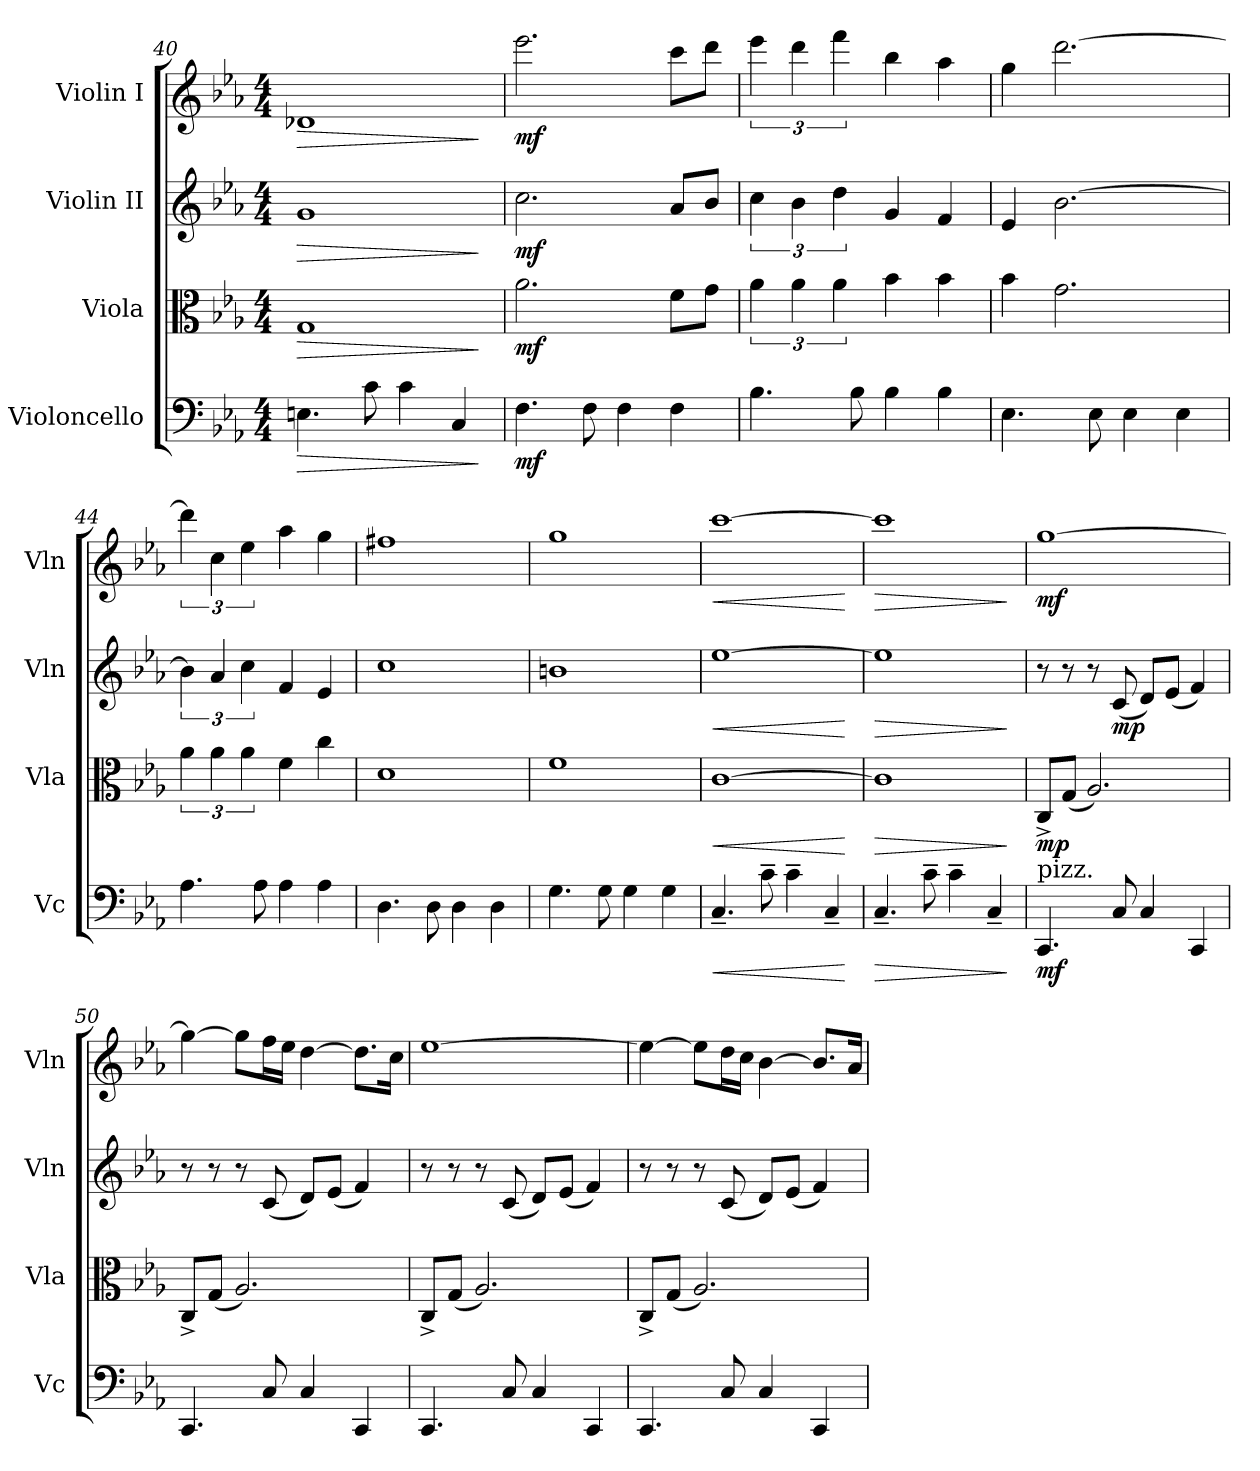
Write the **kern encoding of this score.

**kern	**dynam	**kern	**dynam	**kern	**dynam	**kern	**dynam
*part4	*part4	*part3	*part3	*part2	*part2	*part1	*part1
*staff4	*staff4	*staff3	*staff3	*staff2	*staff2	*staff1	*staff1
*I"Violoncello	*	*I"Viola	*	*I"Violin II	*	*I"Violin I	*
*I'Vc	*	*I'Vla	*	*I'Vln	*	*I'Vln	*
*clefF4	*	*clefC3	*	*clefG2	*	*clefG2	*
*k[b-e-a-]	*	*k[b-e-a-]	*	*k[b-e-a-]	*	*k[b-e-a-]	*
*M4/4	*	*M4/4	*	*M4/4	*	*M4/4	*
=40	=40	=40	=40	=40	=40	=40	=40
!	!LO:HP:b	!	!LO:HP:b	!	!LO:HP:b	!	!LO:HP:b
4.En\	>	1G	>	1g	>	1d-X	>
8c\	.	.	.	.	.	.	.
4c\	.	.	.	.	.	.	.
4C/	.	.	.	.	.	.	.
.	]	.	]	.	]	.	]
!!LO:LB:g=z
=41	=41	=41	=41	=41	=41	=41	=41
!	!LO:DY:b	!	!LO:DY:b	!	!LO:DY:b	!	!LO:DY:b
4.F\	mf	2.a-\	mf	2.cc\	mf	2.eee-\	mf
8F\	.	.	.	.	.	.	.
4F\	.	.	.	.	.	.	.
4F\	.	8f\L	.	8a-/L	.	8ccc\L	.
.	.	8g\J	.	8b-/J	.	8ddd\J	.
=42	=42	=42	=42	=42	=42	=42	=42
4.B-\	.	6a-\	.	6cc\	.	6eee-\	.
.	.	6a-\	.	6b-\	.	6ddd\	.
.	.	6a-\	.	6dd\	.	6fff\	.
8B-\	.	.	.	.	.	.	.
4B-\	.	4b-\	.	4g/	.	4bb-\	.
4B-\	.	4b-\	.	4f/	.	4aa-\	.
=43	=43	=43	=43	=43	=43	=43	=43
4.E-\	.	4b-\	.	4e-/	.	4gg\	.
.	.	2.g\	.	[2.b-\	.	[2.ddd\	.
8E-\	.	.	.	.	.	.	.
4E-\	.	.	.	.	.	.	.
4E-\	.	.	.	.	.	.	.
=44	=44	=44	=44	=44	=44	=44	=44
4.A-\	.	6a-\	.	6b-\]	.	6ddd\]	.
.	.	6a-\	.	6a-/	.	6cc\	.
.	.	6a-\	.	6cc\	.	6ee-\	.
8A-\	.	.	.	.	.	.	.
4A-\	.	4f\	.	4f/	.	4aa-\	.
4A-\	.	4cc\	.	4e-/	.	4gg\	.
=45	=45	=45	=45	=45	=45	=45	=45
4.D\	.	1d	.	1cc	.	1ff#X	.
8D\	.	.	.	.	.	.	.
4D\	.	.	.	.	.	.	.
4D\	.	.	.	.	.	.	.
=46	=46	=46	=46	=46	=46	=46	=46
4.G\	.	1f	.	1bn	.	1gg	.
8G\	.	.	.	.	.	.	.
4G\	.	.	.	.	.	.	.
4G\	.	.	.	.	.	.	.
=47	=47	=47	=47	=47	=47	=47	=47
!	!LO:HP:b	!	!LO:HP:b	!	!LO:HP:b	!	!LO:HP:b
4.C~/	<	[1c	<	[1ee-	<	[1ccc	<
8c~\	.	.	.	.	.	.	.
4c~\	.	.	.	.	.	.	.
4C~/	.	.	.	.	.	.	.
.	[	.	[	.	[	.	[
!!LO:PB:g=z
=48	=48	=48	=48	=48	=48	=48	=48
!	!LO:HP:b	!	!LO:HP:b	!	!LO:HP:b	!	!LO:HP:b
4.C~/	>	1c]	>	1ee-]	>	1ccc]	>
8c~\	.	.	.	.	.	.	.
4c~\	.	.	.	.	.	.	.
4C~/	.	.	.	.	.	.	.
.	]	.	]	.	]	.	]
=49	=49	=49	=49	=49	=49	=49	=49
!LO:TX:a:t=pizz.	!	!	!	!	!	!	!
!	!LO:DY:b	!	!LO:DY:b	!	!	!	!LO:DY:b
4.CC/	mf	8C^/L	mp	8r	.	[1gg	mf
.	.	(8G/J	.	8r	.	.	.
.	.	2.A-/)	.	8r	.	.	.
!	!	!	!	!	!LO:DY:b	!	!
8C/	.	.	.	(8c/	mp	.	.
4C/	.	.	.	8d/L)	.	.	.
.	.	.	.	(8e-/J	.	.	.
4CC/	.	.	.	4f/)	.	.	.
=50	=50	=50	=50	=50	=50	=50	=50
4.CC/	.	8C^/L	.	8r	.	4gg\_	.
.	.	(8G/J	.	8r	.	.	.
.	.	2.A-/)	.	8r	.	8gg\L]	.
8C/	.	.	.	(8c/	.	16ff\L	.
.	.	.	.	.	.	16ee-\JJ	.
4C/	.	.	.	8d/L)	.	[4dd\	.
.	.	.	.	(8e-/J	.	.	.
4CC/	.	.	.	4f/)	.	8.dd\L]	.
.	.	.	.	.	.	16cc\Jk	.
=51	=51	=51	=51	=51	=51	=51	=51
4.CC/	.	8C^/L	.	8r	.	[1ee-	.
.	.	(8G/J	.	8r	.	.	.
.	.	2.A-/)	.	8r	.	.	.
8C/	.	.	.	(8c/	.	.	.
4C/	.	.	.	8d/L)	.	.	.
.	.	.	.	(8e-/J	.	.	.
4CC/	.	.	.	4f/)	.	.	.
=52	=52	=52	=52	=52	=52	=52	=52
4.CC/	.	8C^/L	.	8r	.	4ee-\_	.
.	.	(8G/J	.	8r	.	.	.
.	.	2.A-/)	.	8r	.	8ee-\L]	.
8C/	.	.	.	(8c/	.	16dd\L	.
.	.	.	.	.	.	16cc\JJ	.
4C/	.	.	.	8d/L)	.	[4b-\	.
.	.	.	.	(8e-/J	.	.	.
4CC/	.	.	.	4f/)	.	8.b-/L]	.
.	.	.	.	.	.	16a-/Jk	.
=	=	=	=	=	=	=	=
*-	*-	*-	*-	*-	*-	*-	*-
